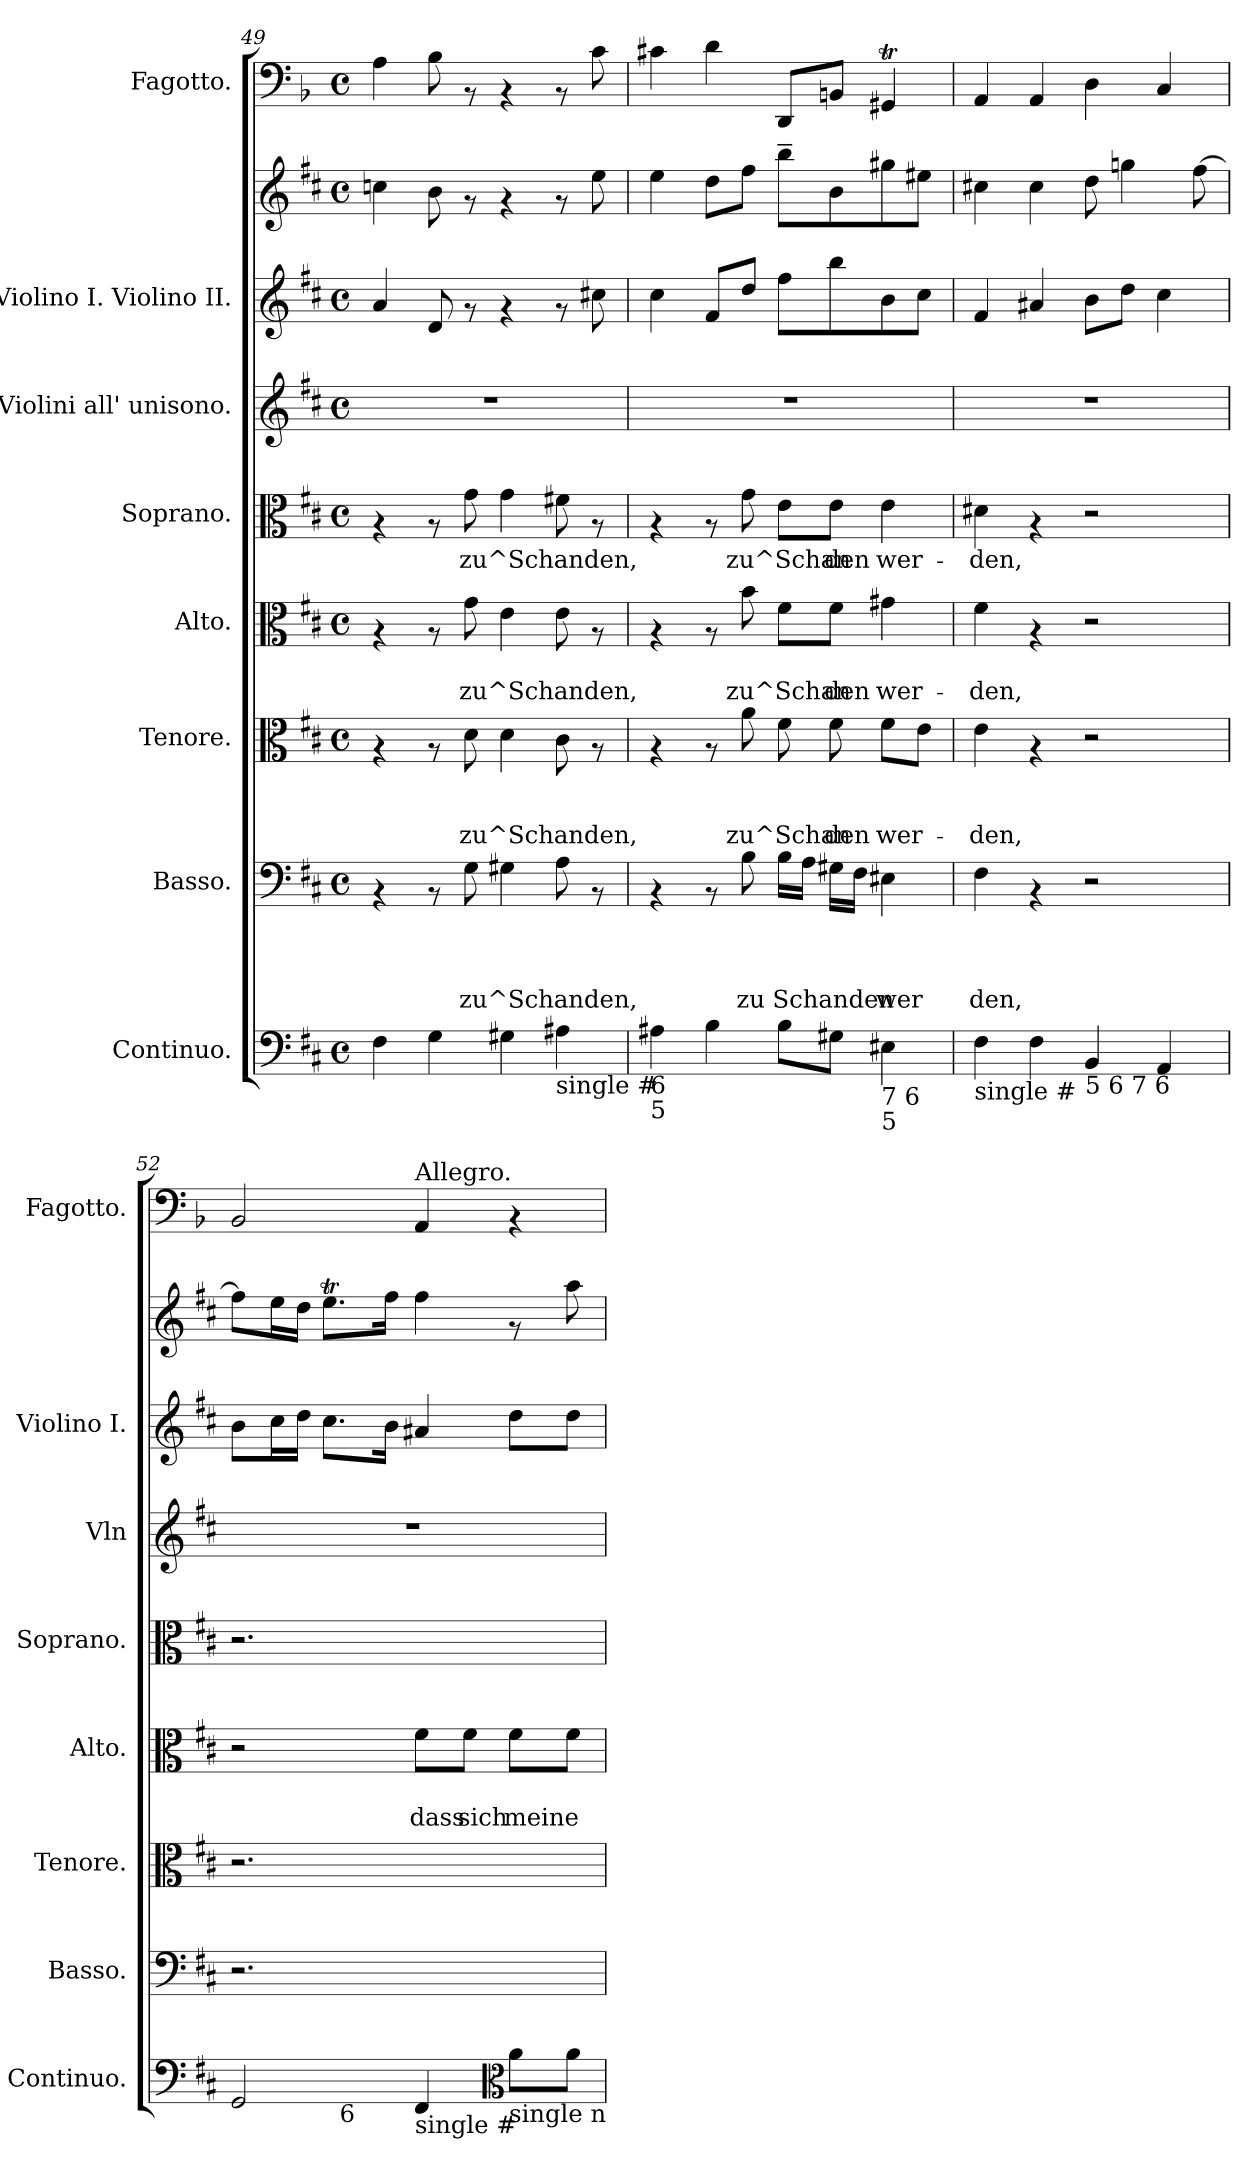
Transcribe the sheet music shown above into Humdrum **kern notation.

**kern	**kern	**text	**text	**text	**text	**kern	**text	**text	**text	**kern	**text	**text	**kern	**text	**kern	**kern	**kern	**kern
*part8	*part7	*part7	*part7	*part7	*part7	*part6	*part6	*part6	*part6	*part5	*part5	*part5	*part4	*part4	*part3	*part2	*part2	*part1
*staff9	*staff8	*staff8	*staff8	*staff8	*staff8	*staff7	*staff7	*staff7	*staff7	*staff6	*staff6	*staff6	*staff5	*staff5	*staff4	*staff3	*staff2	*staff1
*I"Continuo.	*I"Basso.	*	*	*	*	*I"Tenore.	*	*	*	*I"Alto.	*	*	*I"Soprano.	*	*I"Violini all' unisono.	*I"Violino I. Violino II.	*	*I"Fagotto.
*I'Continuo.	*I'Basso.	*	*	*	*	*I'Tenore.	*	*	*	*I'Alto.	*	*	*I'Soprano.	*	*I'Vln	*I'Violino I.	*	*I'Fagotto.
*clefF4	*clefF4	*	*	*	*	*clefC3	*	*	*	*clefC3	*	*	*clefC3	*	*clefG2	*clefG2	*clefG2	*clefF4
*	*	*	*	*	*	*	*	*	*	*	*	*	*	*	*	*	*	*ITrd2c3
*k[f#c#]	*k[f#c#]	*	*	*	*	*k[f#c#]	*	*	*	*k[f#c#]	*	*	*k[f#c#]	*	*k[f#c#]	*k[f#c#]	*k[f#c#]	*k[f#c#]
*D:	*D:	*	*	*	*	*D:	*	*	*	*D:	*	*	*D:	*	*D:	*D:	*D:	*D:
*M4/4	*M4/4	*	*	*	*	*M4/4	*	*	*	*M4/4	*	*	*M4/4	*	*M4/4	*M4/4	*M4/4	*M4/4
*met(c)	*met(c)	*	*	*	*	*met(c)	*	*	*	*met(c)	*	*	*met(c)	*	*met(c)	*met(c)	*met(c)	*met(c)
=49	=49	=49	=49	=49	=49	=49	=49	=49	=49	=49	=49	=49	=49	=49	=49	=49	=49	=49
4F#\	4rAA	.	.	.	.	4rG	.	.	.	4rG	.	.	4rG	.	1r	4a/	4ccn\	4F#\
4G\	8rAA	.	.	.	.	8rG	.	.	.	8rG	.	.	8rG	.	.	8d/	8b\	8G\
!	!	!	!	!	!LO:LY:b	!	!	!	!LO:LY:b	!	!	!LO:LY:b	!	!LO:LY:b	!	!	!	!
.	8G\	.	.	.	zu^Schanden,	8d\	.	.	zu^Schanden,	8g\	.	zu^Schanden,	8g\	zu^Schanden,	.	8rf	8rf	8rAA
4G#X\	4G#X\	.	.	.	.	4d\	.	.	.	4e\	.	.	4g\	.	.	4rf	4rf	4rAA
!LO:TX:b:t=single #	!	!	!	!	!	!	!	!	!	!	!	!	!	!	!	!	!	!
4A#\	8A\	.	.	.	.	8c#\	.	.	.	8e\	.	.	8f#X\	.	.	8rf	8rf	8rAA
.	8rAA	.	.	.	.	8rG	.	.	.	8rG	.	.	8rG	.	.	8cc#X\	8ee\	8A\
!!LO:PB:g=z
=50!	=50!	=50!	=50!	=50!	=50!	=50!	=50!	=50!	=50!	=50!	=50!	=50!	=50!	=50!	=50!	=50!	=50!	=50!
!LO:TX:b:t=6	!	!	!	!	!	!	!	!	!	!	!	!	!	!	!	!	!	!
!LO:TX:b:t=5	!	!	!	!	!	!	!	!	!	!	!	!	!	!	!	!	!	!
4A#X\	4rAA	.	.	.	.	4rG	.	.	.	4rG	.	.	4rG	.	1r	4cc#\	4ee\	4A#X\
4B\	8rAA	.	.	.	.	8rG	.	.	.	8rG	.	.	8rG	.	.	8f#/L	8dd\L	4B\
!	!	!	!	!	!LO:LY:b	!	!	!	!LO:LY:b	!	!	!LO:LY:b	!	!LO:LY:b	!	!	!	!
.	8B\	.	.	.	zu	8a\	.	.	zu^Schan-	8b\	.	zu^Schan-	8g\	zu^Schan-	.	8dd/J	8ff#\J	.
!	!	!	!	!	!LO:LY:b	!	!	!	!	!	!	!	!	!	!	!	!	!
8B\L	16B\LL	.	.	.	Schanden	8f#\	.	.	.	8f#\L	.	.	8e\L	.	.	8ff#\L	8bb~>\L	8BBB/L
.	16A\JJ	.	.	.	.	.	.	.	.	.	.	.	.	.	.	.	.	.
!	!	!	!	!	!	!	!	!	!LO:LY:b	!	!	!LO:LY:b	!	!LO:LY:b	!	!	!	!
8G#X\J	16G#X\LL	.	.	.	.	8f#\	.	.	-den	8f#\J	.	-den	8e\J	-den	.	8bb\	8b\	8GG#X/J
.	16F#\JJ	.	.	.	.	.	.	.	.	.	.	.	.	.	.	.	.	.
!LO:TX:b:t=7 6	!	!	!	!	!	!	!	!	!	!	!	!	!	!	!	!	!	!
!LO:TX:b:t=5	!	!	!	!	!	!	!	!	!	!	!	!	!	!	!	!	!	!
!	!	!	!	!	!LO:LY:b	!	!	!	!LO:LY:b	!	!	!LO:LY:b	!	!LO:LY:b	!	!	!	!
4E#X\	4E#X\	.	.	.	wer	8f#\L	.	.	wer-	4g#X\	.	wer-	4e\	wer-	.	8b\	8gg#X\	4EE#Xt/
.	.	.	.	.	.	8e\J	.	.	.	.	.	.	.	.	.	8cc#\J	8ee#X\J	.
=51!	=51!	=51!	=51!	=51!	=51!	=51!	=51!	=51!	=51!	=51!	=51!	=51!	=51!	=51!	=51!	=51!	=51!	=51!
!LO:TX:b:t=single #	!	!	!	!	!	!	!	!	!	!	!	!	!	!	!	!	!	!
!	!	!	!	!	!LO:LY:b	!	!	!	!LO:LY:b	!	!	!LO:LY:b	!	!LO:LY:b	!	!	!	!
4F#\	4F#\	.	.	.	den,	4e\	.	.	-den,	4f#\	.	-den,	4d#X\	-den,	1r	4f#/	4cc#X\	4FF#/
4F#\	4rAA	.	.	.	.	4rG	.	.	.	4rG	.	.	4rG	.	.	4a#X/	4cc#\	4FF#/
!LO:TX:b:t=5 6 7 6	!	!	!	!	!	!	!	!	!	!	!	!	!	!	!	!	!	!
4BB/	2r	.	.	.	.	2r	.	.	.	2r	.	.	2r	.	.	8b\L	8dd\	4BB\
.	.	.	.	.	.	.	.	.	.	.	.	.	.	.	.	8dd\J	4ggn\	.
4AA/	.	.	.	.	.	.	.	.	.	.	.	.	.	.	.	4cc#\	.	4AA/
.	.	.	.	.	.	.	.	.	.	.	.	.	.	.	.	.	[>8ff#\	.
=52!	=52!	=52!	=52!	=52!	=52!	=52!	=52!	=52!	=52!	=52!	=52!	=52!	=52!	=52!	=52!	=52!	=52!	=52!
!LO:TX:b:t=7	!	!	!	!	!	!	!	!	!	!	!	!	!	!	!	!	!	!
*^	*	*	*	*	*	*	*	*	*	*	*	*	*	*	*	*	*	*
2GG/	4ryy	2.r	.	.	.	.	2.r	.	.	.	2r	.	.	2.r	.	1r	8b\L	8ff#\L]	2GG/
.	.	.	.	.	.	.	.	.	.	.	.	.	.	.	.	.	16cc#\L	16ee\L	.
.	.	.	.	.	.	.	.	.	.	.	.	.	.	.	.	.	16dd\JJ	16dd\JJ	.
.	32ryy	.	.	.	.	.	.	.	.	.	.	.	.	.	.	.	8.cc#\L	8.eeT\L	.
!	!LO:TX:b:t=6	!	!	!	!	!	!	!	!	!	!	!	!	!	!	!	!	!	!
.	2ryy	.	.	.	.	.	.	.	.	.	.	.	.	.	.	.	.	.	.
.	.	.	.	.	.	.	.	.	.	.	.	.	.	.	.	.	16b\Jk	16ff#\Jk	.
!	!	!	!	!	!	!	!	!	!	!	!	!	!	!	!	!	!	!	!LO:TX:a:t=Allegro.
!LO:TX:b:t=single #	!	!	!	!	!	!	!	!	!	!	!	!	!	!	!	!	!	!	!
!	!	!	!	!	!	!	!	!	!	!	!	!	!LO:LY:b	!	!	!	!	!	!
4FF#/	.	.	.	.	.	.	.	.	.	.	8f#\L	.	dass	.	.	.	4a#X/	4ff#\	4FF#/
!	!	!	!	!	!	!	!	!	!	!	!	!	!LO:LY:b	!	!	!	!	!	!
.	.	.	.	.	.	.	.	.	.	.	8f#\J	.	sich	.	.	.	.	.	.
*clefC3	*	*	*	*	*	*	*	*	*	*	*	*	*	*	*	*	*	*	*
!LO:TX:b:t=single n	!	!	!	!	!	!	!	!	!	!	!	!	!	!	!	!	!	!	!
!	!	!	!	!	!	!	!	!	!	!	!	!	!LO:LY:b	!	!	!	!	!	!
8a\L	.	4ryy	.	.	.	.	4ryy	.	.	.	8f#\L	.	meine	4ryy	.	.	8dd\L	8rf	4rAA
.	8..ryy	.	.	.	.	.	.	.	.	.	.	.	.	.	.	.	.	.	.
8a\J	.	.	.	.	.	.	.	.	.	.	8f#\J	.	.	.	.	.	8dd\J	8aa\	.
*v	*v	*	*	*	*	*	*	*	*	*	*	*	*	*	*	*	*	*	*
=!	=!	=!	=!	=!	=!	=!	=!	=!	=!	=!	=!	=!	=!	=!	=!	=!	=!	=!
*-	*-	*-	*-	*-	*-	*-	*-	*-	*-	*-	*-	*-	*-	*-	*-	*-	*-	*-
